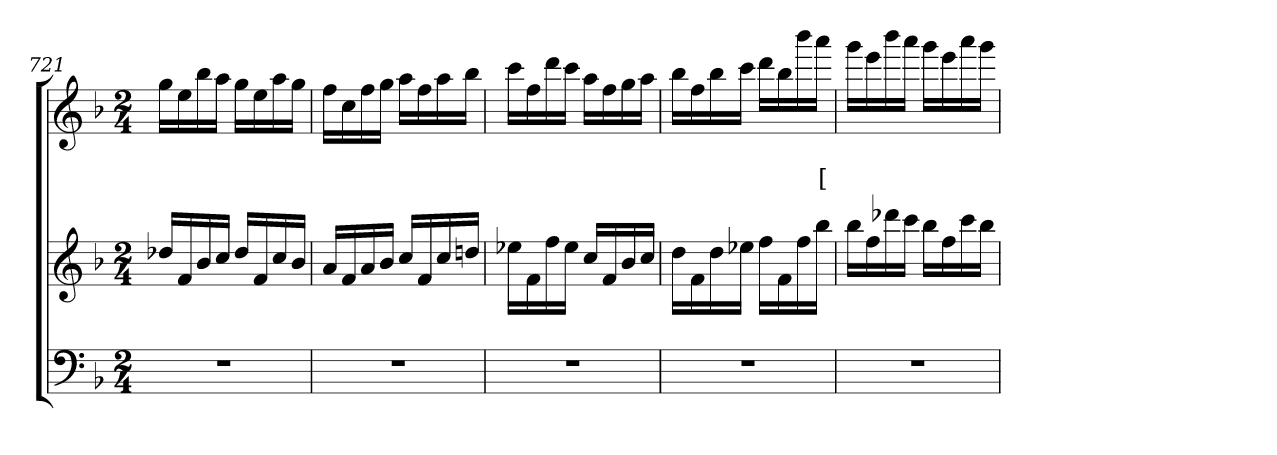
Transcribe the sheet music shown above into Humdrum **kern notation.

**kern	**kern	**kern	**text	**text
*part3	*part2	*part1	*part1	*part1
*staff3	*staff2	*staff1	*staff1	*staff1
*clefF4	*clefG2	*clefG2	*	*
*k[b-]	*k[b-]	*k[b-]	*	*
*M2/4	*M2/4	*M2/4	*	*
=721	=721	=721	=721	=721
2r	16dd-XLL	16ggLL	.	.
.	16f	16ee	.	.
.	16b-	16bb-	.	.
.	16ccJJ	16aaJJ	.	.
.	16dd-LL	16ggLL	.	.
.	16f	16ee	.	.
.	16cc	16aa	.	.
.	16b-JJ	16ggJJ	.	.
=722	=722	=722	=722	=722
2r	16aLL	16ffLL	.	.
.	16f	16cc	.	.
.	16a	16ff	.	.
.	16b-JJ	16ggJJ	.	.
.	16ccLL	16aaLL	.	.
.	16f	16ff	.	.
.	16cc	16aa	.	.
.	16ddnJJ	16bb-JJ	.	.
=723	=723	=723	=723	=723
2r	16ee-XLL	16cccLL	.	.
.	16f	16ff	.	.
.	16ff	16ddd	.	.
.	16ee-JJ	16cccJJ	.	.
.	16ccLL	16aaLL	.	.
.	16f	16ff	.	.
.	16b-	16gg	.	.
.	16ccJJ	16aaJJ	.	.
=724	=724	=724	=724	=724
2r	16ddLL	16bb-LL	.	.
.	16f	16ff	.	.
.	16dd	16bb-	.	.
.	16ee-XJJ	16cccJJ	.	.
.	16ffLL	16dddLL	.	.
.	16f	16bb-	.	.
.	16ff	16bbb-	.	.
.	16bb-JJ	16aaaJJ	.	[
=725	=725	=725	=725	=725
2r	16bb-LL	16gggLL	.	.
.	16ff	16eee	.	.
.	16ddd-X	16bbb-	.	.
.	16cccJJ	16aaaJJ	.	.
.	16bb-LL	16gggLL	.	.
.	16ff	16eee	.	.
.	16ccc	16aaa	.	.
.	16bb-JJ	16gggJJ	.	.
=	=	=	=	=
*-	*-	*-	*-	*-
